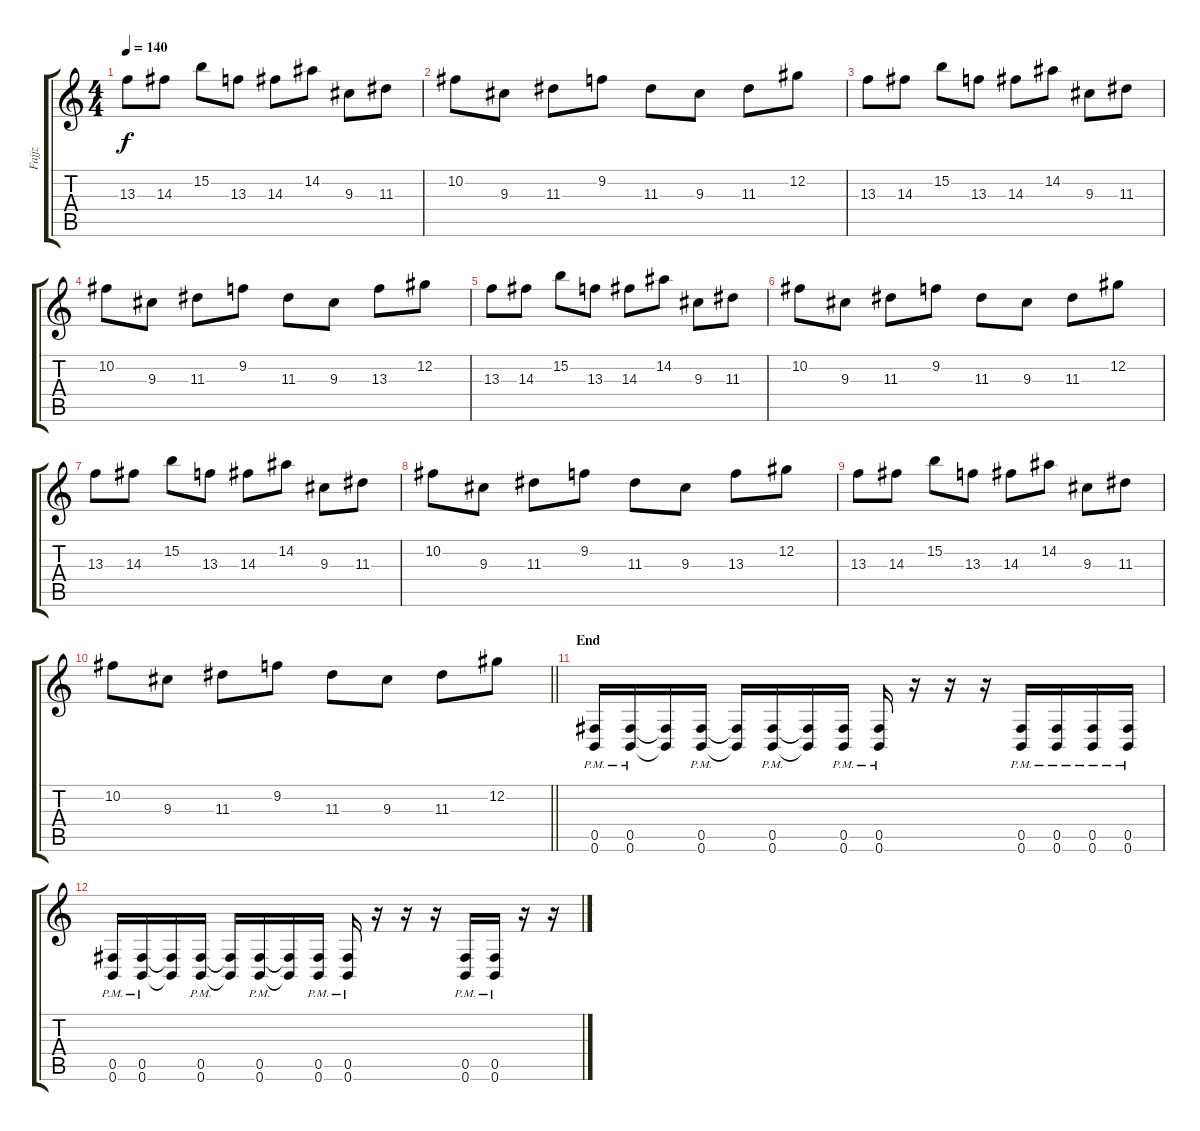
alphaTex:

\track ("Fajjz" "Fajjz") {instrument distortionguitar}
\staff {score tabs}
\tuning (Db4 Ab3 E3 B2 Gb2 B1) {hide}
\ts (4 4)
\tempo 140
\clef g2
\ks c
13.3.8{dy f} 14.3.8 15.2.8 13.3.8 14.3.8 14.2.8 9.3.8 11.3.8 |
10.2.8 9.3.8 11.3.8 9.2.8 11.3.8 9.3.8 11.3.8 12.2.8 |
13.3.8 14.3.8 15.2.8 13.3.8 14.3.8 14.2.8 9.3.8 11.3.8 |
10.2.8 9.3.8 11.3.8 9.2.8 11.3.8 9.3.8 13.3.8 12.2.8 |
13.3.8 14.3.8 15.2.8 13.3.8 14.3.8 14.2.8 9.3.8 11.3.8 |
10.2.8 9.3.8 11.3.8 9.2.8 11.3.8 9.3.8 11.3.8 12.2.8 |
13.3.8 14.3.8 15.2.8 13.3.8 14.3.8 14.2.8 9.3.8 11.3.8 |
10.2.8 9.3.8 11.3.8 9.2.8 11.3.8 9.3.8 13.3.8 12.2.8 |
13.3.8 14.3.8 15.2.8 13.3.8 14.3.8 14.2.8 9.3.8 11.3.8 |
\barLineRight lightlight
10.2.8 9.3.8 11.3.8 9.2.8 11.3.8 9.3.8 11.3.8 12.2.8 |
\section ("" "End")
(0.5{pm} 0.6{pm}).16 (0.5{pm} 0.6{pm}).16 (0.5{t} 0.6{t}).16 (0.5{pm} 0.6{pm}).16 (0.5{t} 0.6{t}).16 (0.5{pm} 0.6{pm}).16 (0.5{t} 0.6{t}).16 (0.5{pm} 0.6{pm}).16 (0.5{pm} 0.6{pm}).16 r.16 r.16 r.16 (0.5{pm} 0.6{pm}).16 (0.5{pm} 0.6{pm}).16 (0.5{pm} 0.6{pm}).16 (0.5{pm} 0.6{pm}).16 |
(0.5{pm} 0.6{pm}).16 (0.5{pm} 0.6{pm}).16 (0.5{t} 0.6{t}).16 (0.5{pm} 0.6{pm}).16 (0.5{t} 0.6{t}).16 (0.5{pm} 0.6{pm}).16 (0.5{t} 0.6{t}).16 (0.5{pm} 0.6{pm}).16 (0.5{pm} 0.6{pm}).16 r.16 r.16 r.16 (0.5{pm} 0.6{pm}).16 (0.5{pm} 0.6{pm}).16 r.16 r.16
